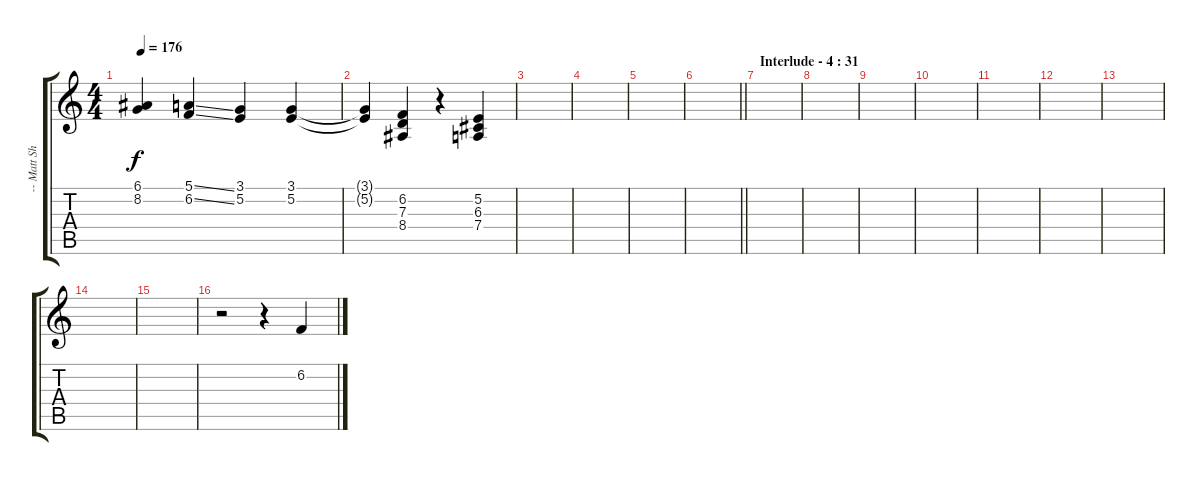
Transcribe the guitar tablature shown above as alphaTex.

\track ("-- Matt Shadows - Vocals" "-- Matt Sh") {instrument oboe}
\staff {score tabs}
\tuning (E4 B3 G3 D3 A2 D2) {hide}
\ts (4 4)
\tempo 176
\clef g2
\ks c
(6.1{t} 8.2{t}).4{dy f} (5.1{ss} 6.2{ss}).4 (3.1 5.2).4 (3.1 5.2).4 |
(3.1{t} 5.2{t}).4 (6.2 7.3 8.4).4 r.4 (5.2 6.3 7.4).4 |
|
|
|
\barLineRight lightlight
|
\section ("" "Interlude - 4 : 31")
|
|
|
|
|
|
|
|
|
r.2 r.4 6.2.4
